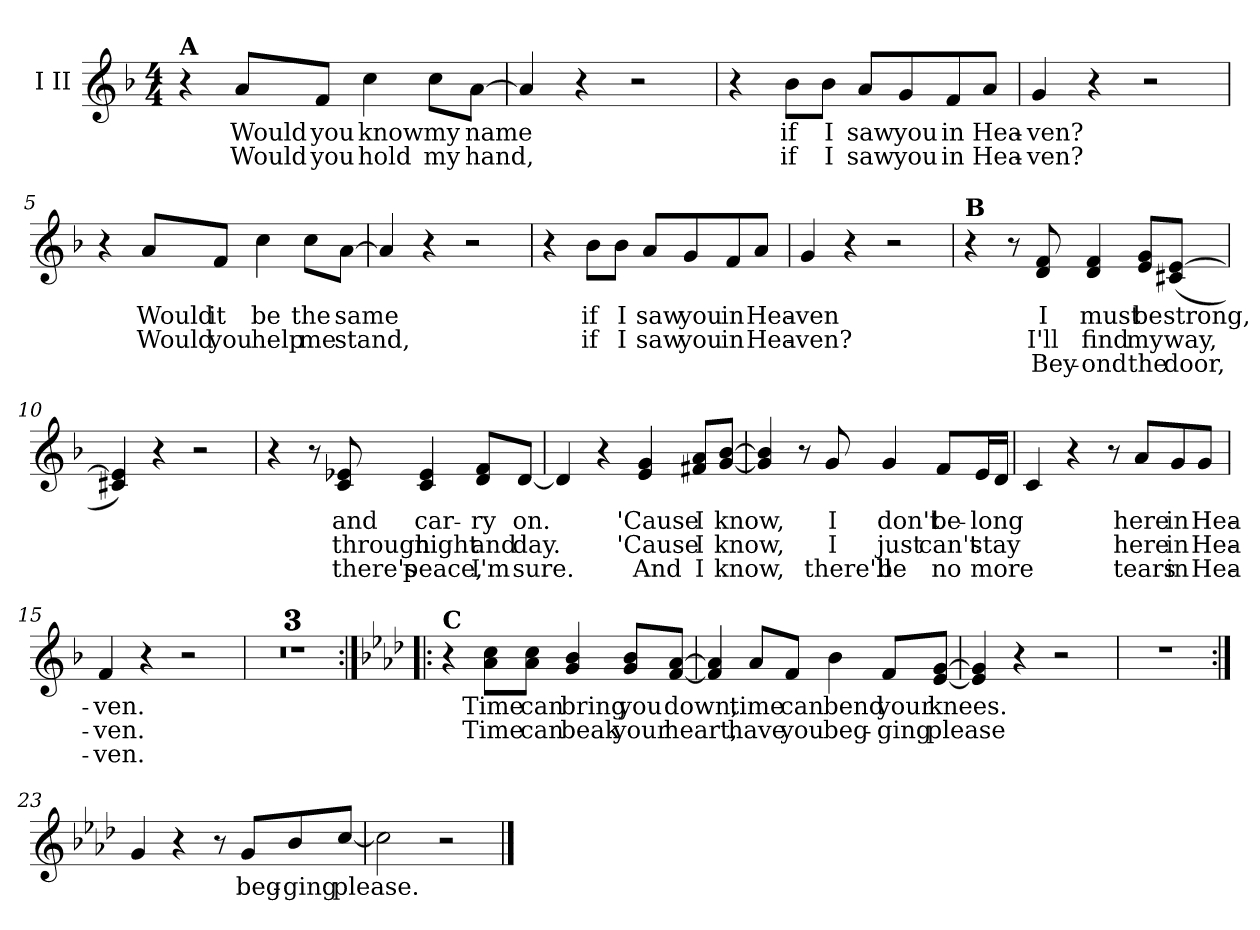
**kern	**text	**text	**text
*part1	*part1	*part1	*part1
*staff1	*staff1	*staff1	*staff1
*I"I II	*	*	*
*I'I II	*	*	*
*clefG2	*	*	*
*k[b-]	*	*	*
*M4/4	*	*	*
=1	=1	=1	=1
!LO:TX:a:B:t=A	!	!	!
4r	.	.	.
!	!LO:LY:b	!LO:LY:b	!
8a/L	Would	Would	.
!	!LO:LY:b	!LO:LY:b	!
8f/J	you	you	.
!	!LO:LY:b	!LO:LY:b	!
4cc\	know	hold	.
!	!LO:LY:b	!LO:LY:b	!
8cc\L	my	my	.
!	!LO:LY:b	!LO:LY:b	!
[8a\J	name	hand,	.
=2	=2	=2	=2
4a/]	.	.	.
4r	.	.	.
2r	.	.	.
=3	=3	=3	=3
4r	.	.	.
!	!LO:LY:b	!LO:LY:b	!
8b-\L	if	if	.
!	!LO:LY:b	!LO:LY:b	!
8b-\J	I	I	.
!	!LO:LY:b	!LO:LY:b	!
8a/L	saw	saw	.
!	!LO:LY:b	!LO:LY:b	!
8g/	you	you	.
!	!LO:LY:b	!LO:LY:b	!
8f/	in	in	.
!	!LO:LY:b	!LO:LY:b	!
8a/J	Hea-	Hea-	.
=4	=4	=4	=4
!	!LO:LY:b	!LO:LY:b	!
4g/	-ven?	-ven?	.
4r	.	.	.
2r	.	.	.
=5	=5	=5	=5
4r	.	.	.
!	!LO:LY:b	!LO:LY:b	!
8a/L	Would	Would	.
!	!LO:LY:b	!LO:LY:b	!
8f/J	it	you	.
!	!LO:LY:b	!LO:LY:b	!
4cc\	be	help	.
!	!LO:LY:b	!LO:LY:b	!
8cc\L	the	me	.
!	!LO:LY:b	!LO:LY:b	!
[8a\J	same	stand,	.
!!LO:LB:g=z
=6	=6	=6	=6
4a/]	.	.	.
4r	.	.	.
2r	.	.	.
=7	=7	=7	=7
4r	.	.	.
!	!LO:LY:b	!LO:LY:b	!
8b-\L	if	if	.
!	!LO:LY:b	!LO:LY:b	!
8b-\J	I	I	.
!	!LO:LY:b	!LO:LY:b	!
8a/L	saw	saw	.
!	!LO:LY:b	!LO:LY:b	!
8g/	you	you	.
!	!LO:LY:b	!LO:LY:b	!
8f/	in	in	.
!	!LO:LY:b	!LO:LY:b	!
8a/J	Hea-	Hea-	.
=8	=8	=8	=8
!	!LO:LY:b	!LO:LY:b	!
4g/	-ven	-ven?	.
4r	.	.	.
2r	.	.	.
=9	=9	=9	=9
!LO:TX:a:B:t=B	!	!	!
4r	.	.	.
8r	.	.	.
!	!LO:LY:b	!LO:LY:b	!LO:LY:b
8d/ 8f/	I	I'll	Bey-
!	!LO:LY:b	!LO:LY:b	!LO:LY:b
4d/ 4f/	must	find	-ond
!	!LO:LY:b	!LO:LY:b	!LO:LY:b
8e/ 8g/L	be	my	the
!	!LO:LY:b	!LO:LY:b	!LO:LY:b
(<8c#X/ [8e/J	strong,	way,	door,
=10	=10	=10	=10
4c#X/ 4e/])	.	.	.
4r	.	.	.
2r	.	.	.
=11	=11	=11	=11
4r	.	.	.
8r	.	.	.
!	!LO:LY:b	!LO:LY:b	!LO:LY:b
8c/ 8e-X/	and	through	there's
!	!LO:LY:b	!LO:LY:b	!LO:LY:b
4c/ 4e-/	car-	night	peace,
!	!LO:LY:b	!LO:LY:b	!LO:LY:b
8d/ 8f/L	-ry	and	I'm
!	!LO:LY:b	!LO:LY:b	!LO:LY:b
[8d/J	on.	day.	sure.
!!LO:LB:g=z
=12	=12	=12	=12
4d/]	.	.	.
4r	.	.	.
!	!LO:LY:b	!LO:LY:b	!LO:LY:b
4e/ 4g/	'Cause	'Cause	And
!	!LO:LY:b	!LO:LY:b	!LO:LY:b
8f#X/ 8a/L	I	I	I
!	!LO:LY:b	!LO:LY:b	!LO:LY:b
[8g/ [8b-/J	know,	know,	know,
=13	=13	=13	=13
4g/] 4b-/]	.	.	.
8r	.	.	.
!	!LO:LY:b	!LO:LY:b	!LO:LY:b
8g/	I	I	there'll
!	!LO:LY:b	!LO:LY:b	!LO:LY:b
4g/	don't	just	be
!	!LO:LY:b	!LO:LY:b	!LO:LY:b
8f/L	be-	can't	no
!	!LO:LY:b	!LO:LY:b	!LO:LY:b
16e/L	-long	stay	more
16d/JJ	.	.	.
=14	=14	=14	=14
4c/	.	.	.
4r	.	.	.
8r	.	.	.
!	!LO:LY:b	!LO:LY:b	!LO:LY:b
8a/L	here	here	tears
!	!LO:LY:b	!LO:LY:b	!LO:LY:b
8g/	in	in	in
!	!LO:LY:b	!LO:LY:b	!LO:LY:b
8g/J	Hea-	Hea-	Hea-
=15	=15	=15	=15
!	!LO:LY:b	!LO:LY:b	!LO:LY:b
4f/	-ven.	-ven.	-ven.
4r	.	.	.
2r	.	.	.
=16	=16	=16	=16
1r	.	.	.
=17	=17	=17	=17
1r	.	.	.
!!LO:LB:g=z
=18	=18	=18	=18
1r	.	.	.
=19:|!|:	=19:|!|:	=19:|!|:	=19:|!|:
*k[b-e-a-d-]	*	*	*
!LO:TX:a:B:t=C	!	!	!
4r	.	.	.
!	!LO:LY:b	!LO:LY:b	!
8a-\ 8cc\L	Time	Time	.
!	!LO:LY:b	!LO:LY:b	!
8a-\ 8cc\J	can	can	.
!	!LO:LY:b	!LO:LY:b	!
4g/ 4b-/	bring	beak	.
!	!LO:LY:b	!LO:LY:b	!
8g/ 8b-/L	you	your	.
!	!LO:LY:b	!LO:LY:b	!
[8f/ [8a-/J	down,	heart,	.
=20	=20	=20	=20
4f/] 4a-/]	.	.	.
!	!LO:LY:b	!LO:LY:b	!
8a-/L	time	have	.
!	!LO:LY:b	!LO:LY:b	!
8f/J	can	you	.
!	!LO:LY:b	!LO:LY:b	!
4b-\	bend	beg-	.
!	!LO:LY:b	!LO:LY:b	!
8f/L	your	-ging	.
!	!LO:LY:b	!LO:LY:b	!
[8e-/ [8g/J	knees.	please	.
=21	=21	=21	=21
4e-/] 4g/]	.	.	.
4r	.	.	.
2r	.	.	.
=22	=22	=22	=22
1r	.	.	.
!!LO:LB:g=z
=23:|!	=23:|!	=23:|!	=23:|!
4g/	.	.	.
4r	.	.	.
8r	.	.	.
!	!LO:LY:b	!	!
8g/L	beg-	.	.
!	!LO:LY:b	!	!
8b-/	-ging	.	.
!	!LO:LY:b	!	!
[8cc/J	please.	.	.
=24	=24	=24	=24
2cc\]	.	.	.
2r	.	.	.
==	==	==	==
*-	*-	*-	*-
